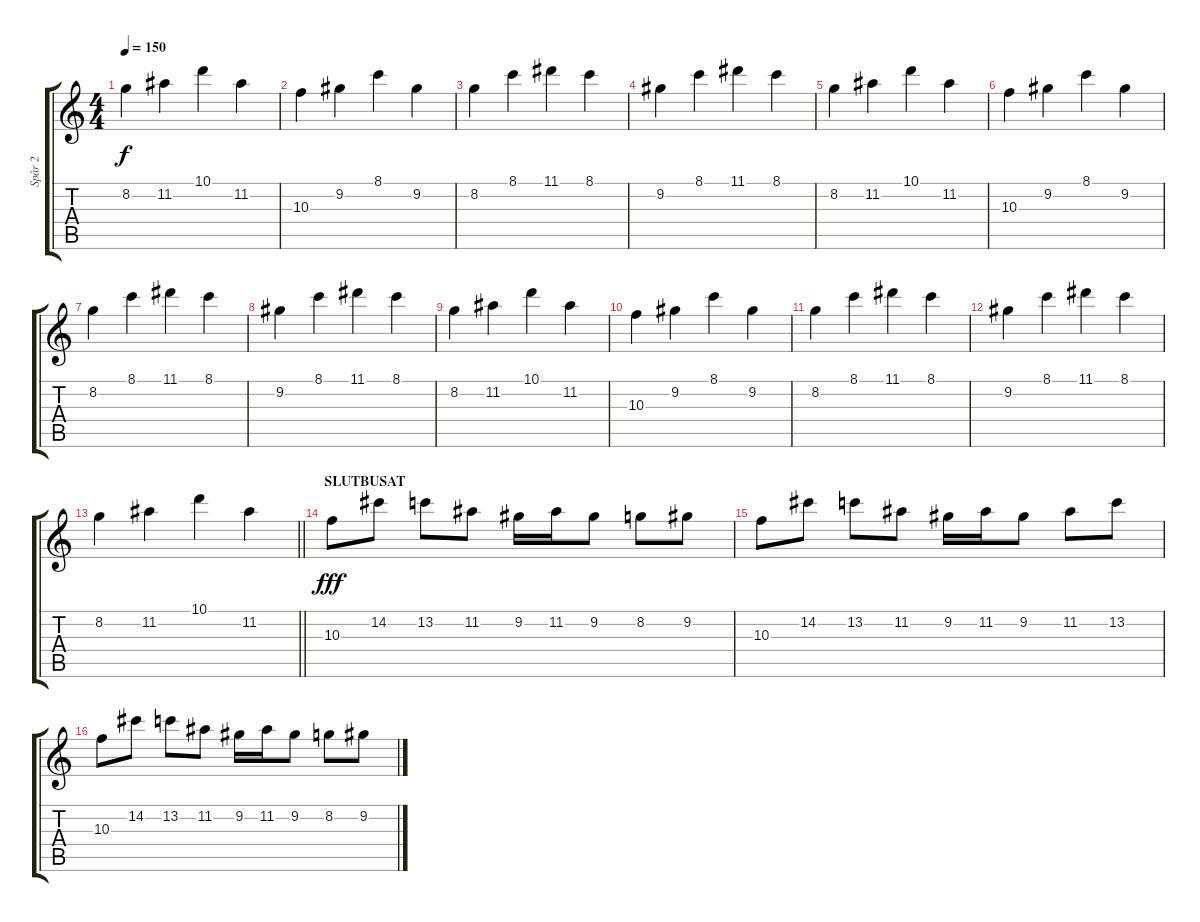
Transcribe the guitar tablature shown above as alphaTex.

\track ("Spår 2" "Spår 2") {instrument distortionguitar}
\staff {score tabs}
\tuning (E4 B3 G3 D3 A2 E2) {hide}
\ts (4 4)
\tempo 150
\clef g2
\ks c
8.2.4{dy f} 11.2.4 10.1.4 11.2.4 |
10.3.4 9.2.4 8.1.4 9.2.4 |
8.2.4 8.1.4 11.1.4 8.1.4 |
9.2.4 8.1.4 11.1.4 8.1.4 |
8.2.4 11.2.4 10.1.4 11.2.4 |
10.3.4 9.2.4 8.1.4 9.2.4 |
8.2.4 8.1.4 11.1.4 8.1.4 |
9.2.4 8.1.4 11.1.4 8.1.4 |
8.2.4 11.2.4 10.1.4 11.2.4 |
10.3.4 9.2.4 8.1.4 9.2.4 |
8.2.4 8.1.4 11.1.4 8.1.4 |
9.2.4 8.1.4 11.1.4 8.1.4 |
\barLineRight lightlight
8.2.4 11.2.4 10.1.4 11.2.4 |
\section ("" "SLUTBUSAT")
10.3.8{dy fff} 14.2.8 13.2.8 11.2.8 9.2.16 11.2.16 9.2.8 8.2.8 9.2.8 |
10.3.8 14.2.8 13.2.8 11.2.8 9.2.16 11.2.16 9.2.8 11.2.8 13.2.8 |
10.3.8 14.2.8 13.2.8 11.2.8 9.2.16 11.2.16 9.2.8 8.2.8 9.2.8
